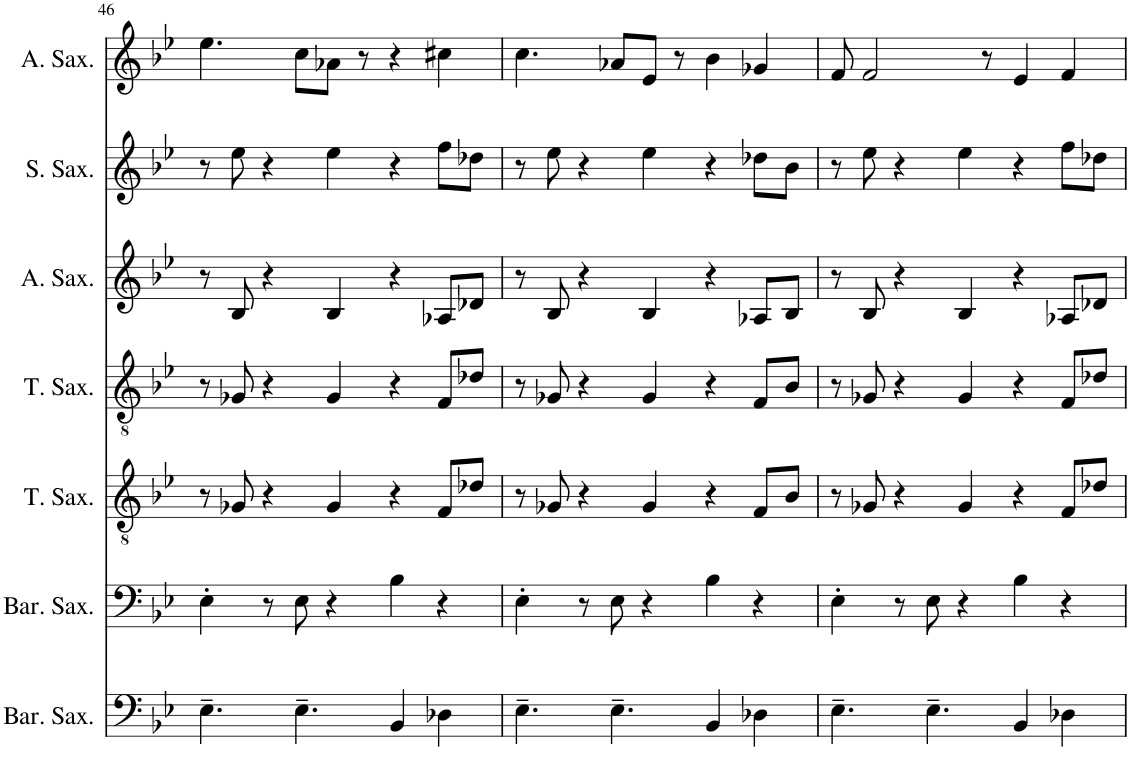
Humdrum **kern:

**kern	**kern	**kern	**kern	**kern	**kern	**kern
*part7	*part6	*part5	*part4	*part3	*part2	*part1
*staff7	*staff6	*staff5	*staff4	*staff3	*staff2	*staff1
*I"Baritone Saxophone	*I"Baritone Saxophone	*I"Tenor Saxophone	*I"Tenor Saxophone	*I"Alto Saxophone	*I"Soprano Saxophone	*I"Alto Saxophone
*I'Bar. Sax.	*I'Bar. Sax.	*I'T. Sax.	*I'T. Sax.	*I'A. Sax.	*I'S. Sax.	*I'A. Sax.
!!LO:PB:g=z
*clefF4	*clefF4	*clefGv2	*clefGv2	*clefG2	*clefG2	*clefG2
*ITrd12c21	*ITrd12c21	*ITrd8c14	*ITrd8c14	*ITrd5c9	*ITrd1c2	*ITrd5c9
*k[b-e-]	*k[b-e-]	*k[b-e-]	*k[b-e-]	*k[b-e-]	*k[b-e-]	*k[b-e-]
*M5/4	*M5/4	*M5/4	*M5/4	*M5/4	*M5/4	*M5/4
=46	=46	=46	=46	=46	=46	=46
4.E-~\	4E-'\	8r	8r	8r	8r	4.ee-\
.	.	8G-X/	8G-X/	8B-/	8ee-\	.
.	8r	4r	4r	4r	4r	.
4.E-~\	8E-\	.	.	.	.	8cc\L
.	4r	4G-/	4G-/	4B-/	4ee-\	8a-X\J
.	.	.	.	.	.	8r
4BB-/	4B-\	4r	4r	4r	4r	4r
4D-X\	4r	8F/L	8F/L	8A-X/L	8ff\L	4cc#X\
.	.	8d-X/J	8d-X/J	8d-X/J	8dd-X\J	.
=47	=47	=47	=47	=47	=47	=47
4.E-~\	4E-'\	8r	8r	8r	8r	4.cc\
.	.	8G-X/	8G-X/	8B-/	8ee-\	.
.	8r	4r	4r	4r	4r	.
4.E-~\	8E-\	.	.	.	.	8a-X/L
.	4r	4G-/	4G-/	4B-/	4ee-\	8e-/J
.	.	.	.	.	.	8r
4BB-/	4B-\	4r	4r	4r	4r	4b-\
4D-X\	4r	8F/L	8F/L	8A-X/L	8dd-X\L	4g-X/
.	.	8B-/J	8B-/J	8B-/J	8b-\J	.
=48	=48	=48	=48	=48	=48	=48
4.E-~\	4E-'\	8r	8r	8r	8r	8f/
.	.	8G-X/	8G-X/	8B-/	8ee-\	2f/
.	8r	4r	4r	4r	4r	.
4.E-~\	8E-\	.	.	.	.	.
.	4r	4G-/	4G-/	4B-/	4ee-\	.
.	.	.	.	.	.	8r
4BB-/	4B-\	4r	4r	4r	4r	4e-/
4D-X\	4r	8F/L	8F/L	8A-X/L	8ff\L	4f/
.	.	8d-X/J	8d-X/J	8d-X/J	8dd-X\J	.
=	=	=	=	=	=	=
*-	*-	*-	*-	*-	*-	*-
